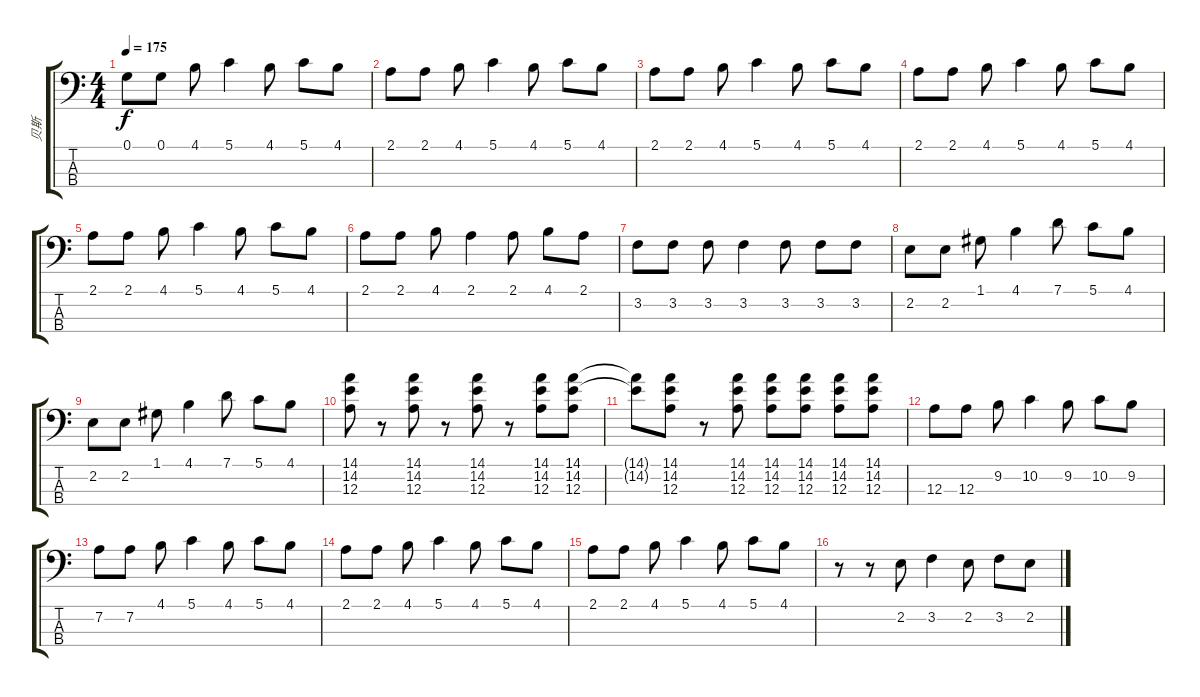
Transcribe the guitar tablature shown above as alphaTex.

\track ("贝斯" "贝斯") {instrument electricbasspick}
\staff {score tabs}
\tuning (G2 D2 A1 E1) {hide}
\ts (4 4)
\tempo 175
\clef f4
\ks c
0.1.8{dy f} 0.1.8 4.1.8 5.1.4 4.1.8 5.1.8 4.1.8 |
2.1.8 2.1.8 4.1.8 5.1.4 4.1.8 5.1.8 4.1.8 |
2.1.8 2.1.8 4.1.8 5.1.4 4.1.8 5.1.8 4.1.8 |
2.1.8 2.1.8 4.1.8 5.1.4 4.1.8 5.1.8 4.1.8 |
2.1.8 2.1.8 4.1.8 5.1.4 4.1.8 5.1.8 4.1.8 |
2.1.8 2.1.8 4.1.8 2.1.4 2.1.8 4.1.8 2.1.8 |
3.2.8 3.2.8 3.2.8 3.2.4 3.2.8 3.2.8 3.2.8 |
2.2.8 2.2.8 1.1.8 4.1.4 7.1.8 5.1.8 4.1.8 |
2.2.8 2.2.8 1.1.8 4.1.4 7.1.8 5.1.8 4.1.8 |
(14.1 14.2 12.3).8 r.8 (14.1 14.2 12.3).8 r.8 (14.1 14.2 12.3).8 r.8 (14.1 14.2 12.3).8 (14.1 14.2 12.3).8 |
(14.1{t} 14.2{t}).8 (14.1 14.2 12.3).8 r.8 (14.1 14.2 12.3).8 (14.1 14.2 12.3).8 (14.1 14.2 12.3).8 (14.1 14.2 12.3).8 (14.1 14.2 12.3).8 |
12.3.8 12.3.8 9.2.8 10.2.4 9.2.8 10.2.8 9.2.8 |
7.2.8 7.2.8 4.1.8 5.1.4 4.1.8 5.1.8 4.1.8 |
2.1.8 2.1.8 4.1.8 5.1.4 4.1.8 5.1.8 4.1.8 |
2.1.8 2.1.8 4.1.8 5.1.4 4.1.8 5.1.8 4.1.8 |
r.8 r.8 2.2.8 3.2.4 2.2.8 3.2.8 2.2.8
